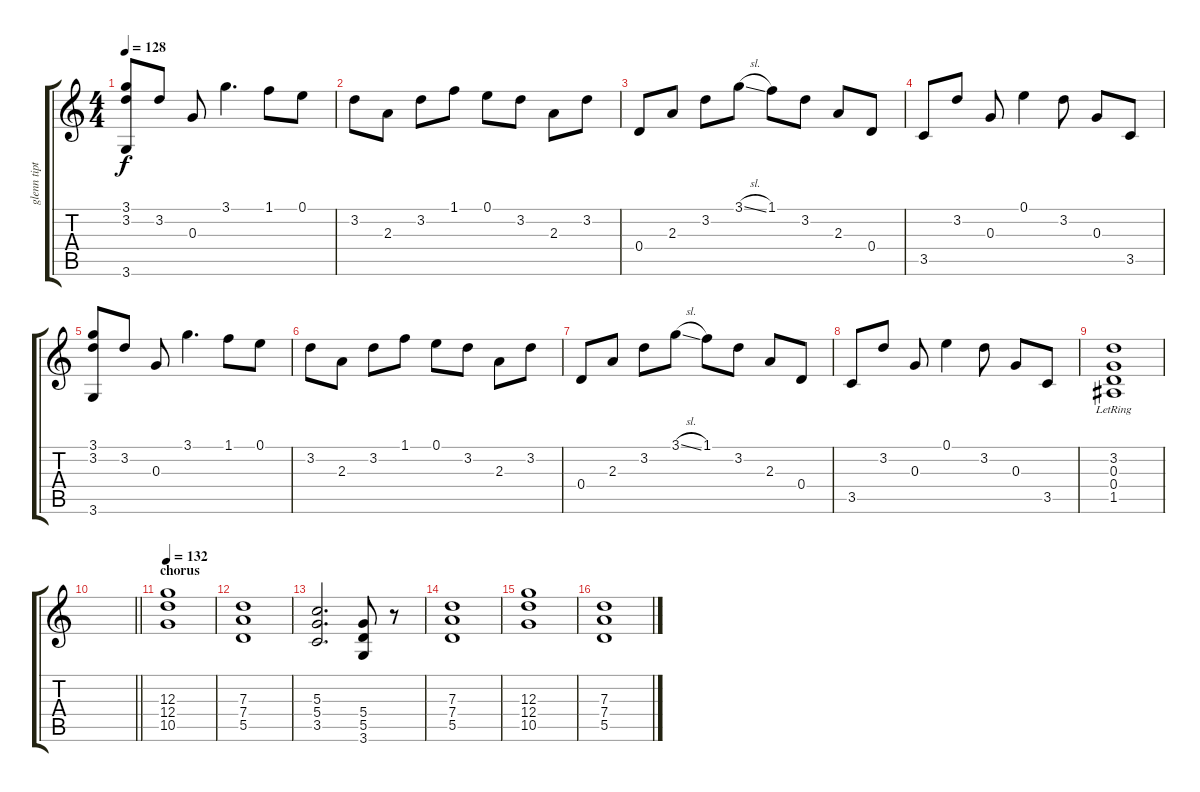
\track ("glenn tipton" "glenn tipt") {instrument electricguitarclean}
\staff {score tabs}
\tuning (E4 B3 G3 D3 A2 E2) {hide}
\ts (4 4)
\tempo 128
\clef g2
\ks c
(3.1 3.2 3.6).8{dy f} 3.2.8 0.3.8 3.1.4{d} 1.1.8 0.1.8 |
3.2.8 2.3.8 3.2.8 1.1.8 0.1.8 3.2.8 2.3.8 3.2.8 |
0.4.8 2.3.8 3.2.8 3.1{sl}.8 1.1.8 3.2.8 2.3.8 0.4.8 |
3.5.8 3.2.8 0.3.8 0.1.4 3.2.8 0.3.8 3.5.8 |
(3.1 3.2 3.6).8 3.2.8 0.3.8 3.1.4{d} 1.1.8 0.1.8 |
3.2.8 2.3.8 3.2.8 1.1.8 0.1.8 3.2.8 2.3.8 3.2.8 |
0.4.8 2.3.8 3.2.8 3.1{sl}.8 1.1.8 3.2.8 2.3.8 0.4.8 |
3.5.8 3.2.8 0.3.8 0.1.4 3.2.8 0.3.8 3.5.8 |
(3.2 0.3{lr} 0.4 1.5).1 |
\barLineRight lightlight
|
\section ("" "chorus")
\tempo 132
(12.3 12.4 10.5).1{instrument distortionguitar} |
(7.3 7.4 5.5).1 |
(5.3 5.4 3.5).2{d} (5.4 5.5 3.6).8 r.8 |
(7.3 7.4 5.5).1 |
(12.3 12.4 10.5).1 |
(7.3 7.4 5.5).1
